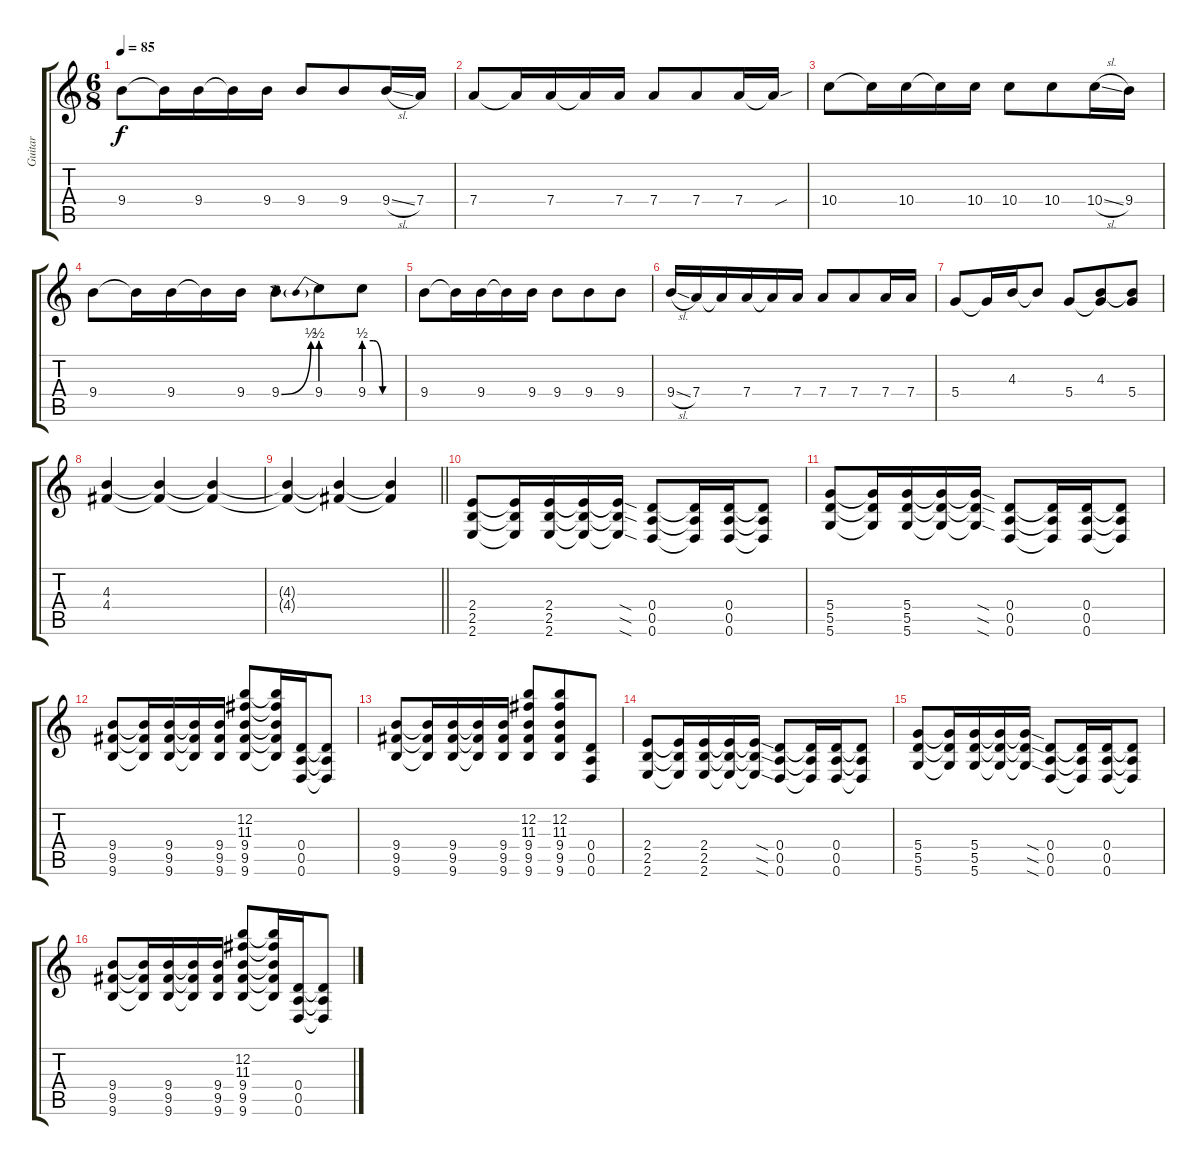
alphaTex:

\track ("Guitar" "Guitar") {instrument overdrivenguitar}
\staff {score tabs}
\tuning (E4 B3 G3 D3 A2 D2) {hide}
\ts (6 8)
\tempo 85
\clef g2
\ks c
9.4.8{dy f} 9.4{t}.16 9.4.16 9.4{t}.16 9.4.16 9.4.8 9.4.8 9.4{sl}.16 7.4.16 |
7.4.8 7.4{t}.16 7.4.16 7.4{t}.16 7.4.16 7.4.8 7.4.8 7.4.16 7.4{sou t}.16 |
10.4.8 10.4{t}.16 10.4.16 10.4{t}.16 10.4.16 10.4.8 10.4.8 10.4{sl}.16 9.4.16 |
9.4.8 9.4{t}.16 9.4.16 9.4{t}.16 9.4.16 9.4{be (bend 0 0 60 2)}.8 9.4{be (prebend 0 2 60 2)}.8 9.4{be (custom 0 2 15 2 30 0 60 0)}.8 |
9.4.8 9.4{t}.16 9.4.16 9.4{t}.16 9.4.16 9.4.8 9.4.8 9.4.8 |
9.4{sl}.16 7.4.16 7.4{t}.16 7.4.16 7.4{t}.16 7.4.16 7.4.8 7.4.8 7.4.16 7.4.16 |
5.4.8 5.4{t}.16 4.3.16 4.3{t}.8 5.4.8 (4.3 5.4{t}).8 (4.3{t} 5.4).8 |
(4.3 4.4).4 (4.3{t} 4.4{t}).4 (4.3{t} 4.4{t}).4 |
\barLineRight lightlight
(4.3{t} 4.4{t}).4 (4.3{t} 4.4{t}).4 (4.3{t} 4.4{t}).4 |
\section ("" "")
(2.4 2.5 2.6).8{instrument overdrivenguitar} (2.4{t} 2.5{t} 2.6{t}).16 (2.4 2.5 2.6).16 (2.4{t} 2.5{t} 2.6{t}).16 (2.4{sod t} 2.5{sod t} 2.6{sod t}).16 (0.4 0.5 0.6).8 (0.4{t} 0.5{t} 0.6{t}).16 (0.4 0.5 0.6).16 (0.4{t} 0.5{t} 0.6{t}).8 |
(5.4 5.5 5.6).8 (5.4{t} 5.5{t} 5.6{t}).16 (5.4 5.5 5.6).16 (5.4{t} 5.5{t} 5.6{t}).16 (5.4{sod t} 5.5{sod t} 5.6{sod t}).16 (0.4 0.5 0.6).8 (0.4{t} 0.5{t} 0.6{t}).16 (0.4 0.5 0.6).16 (0.4{t} 0.5{t} 0.6{t}).8 |
(9.4 9.5 9.6).8 (9.4{t} 9.5{t} 9.6{t}).16 (9.4 9.5 9.6).16 (9.4{t} 9.5{t} 9.6{t}).16 (9.4 9.5 9.6).16 (12.2 11.3 9.4 9.5 9.6).8 (12.2{t} 11.3{t} 9.4{t} 9.5{t} 9.6{t}).16 (0.4 0.5 0.6).16 (0.4{t} 0.5{t} 0.6{t}).8 |
(9.4 9.5 9.6).8 (9.4{t} 9.5{t} 9.6{t}).16 (9.4 9.5 9.6).16 (9.4{t} 9.5{t} 9.6{t}).16 (9.4 9.5 9.6).16 (12.2 11.3 9.4 9.5 9.6).8 (12.2 11.3 9.4 9.5 9.6).8 (0.4 0.5 0.6).8 |
(2.4 2.5 2.6).8 (2.4{t} 2.5{t} 2.6{t}).16 (2.4 2.5 2.6).16 (2.4{t} 2.5{t} 2.6{t}).16 (2.4{sod t} 2.5{sod t} 2.6{sod t}).16 (0.4 0.5 0.6).8 (0.4{t} 0.5{t} 0.6{t}).16 (0.4 0.5 0.6).16 (0.4{t} 0.5{t} 0.6{t}).8 |
(5.4 5.5 5.6).8 (5.4{t} 5.5{t} 5.6{t}).16 (5.4 5.5 5.6).16 (5.4{t} 5.5{t} 5.6{t}).16 (5.4{sod t} 5.5{sod t} 5.6{sod t}).16 (0.4 0.5 0.6).8 (0.4{t} 0.5{t} 0.6{t}).16 (0.4 0.5 0.6).16 (0.4{t} 0.5{t} 0.6{t}).8 |
(9.4 9.5 9.6).8 (9.4{t} 9.5{t} 9.6{t}).16 (9.4 9.5 9.6).16 (9.4{t} 9.5{t} 9.6{t}).16 (9.4 9.5 9.6).16 (12.2 11.3 9.4 9.5 9.6).8 (12.2{t} 11.3{t} 9.4{t} 9.5{t} 9.6{t}).16 (0.4 0.5 0.6).16 (0.4{t} 0.5{t} 0.6{t}).8
